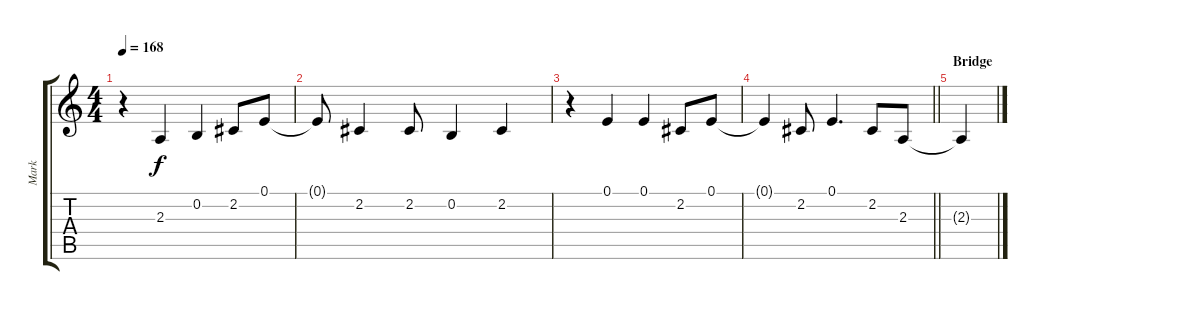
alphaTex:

\track ("Mark" "Mark") {instrument baritonesax}
\staff {score tabs}
\tuning (E4 B3 G3 D3 A2 E2) {hide}
\ts (4 4)
\tempo 168
\clef g2
\ks c
r.4{dy f} 2.3.4 0.2.4 2.2.8 0.1.8 |
0.1{t}.8 2.2.4 2.2.8 0.2.4 2.2.4 |
r.4 0.1.4 0.1.4 2.2.8 0.1.8 |
\barLineRight lightlight
0.1{t}.4 2.2.8 0.1.4{d} 2.2.8 2.3.8 |
\section ("" "Bridge")
2.3{t}.4
